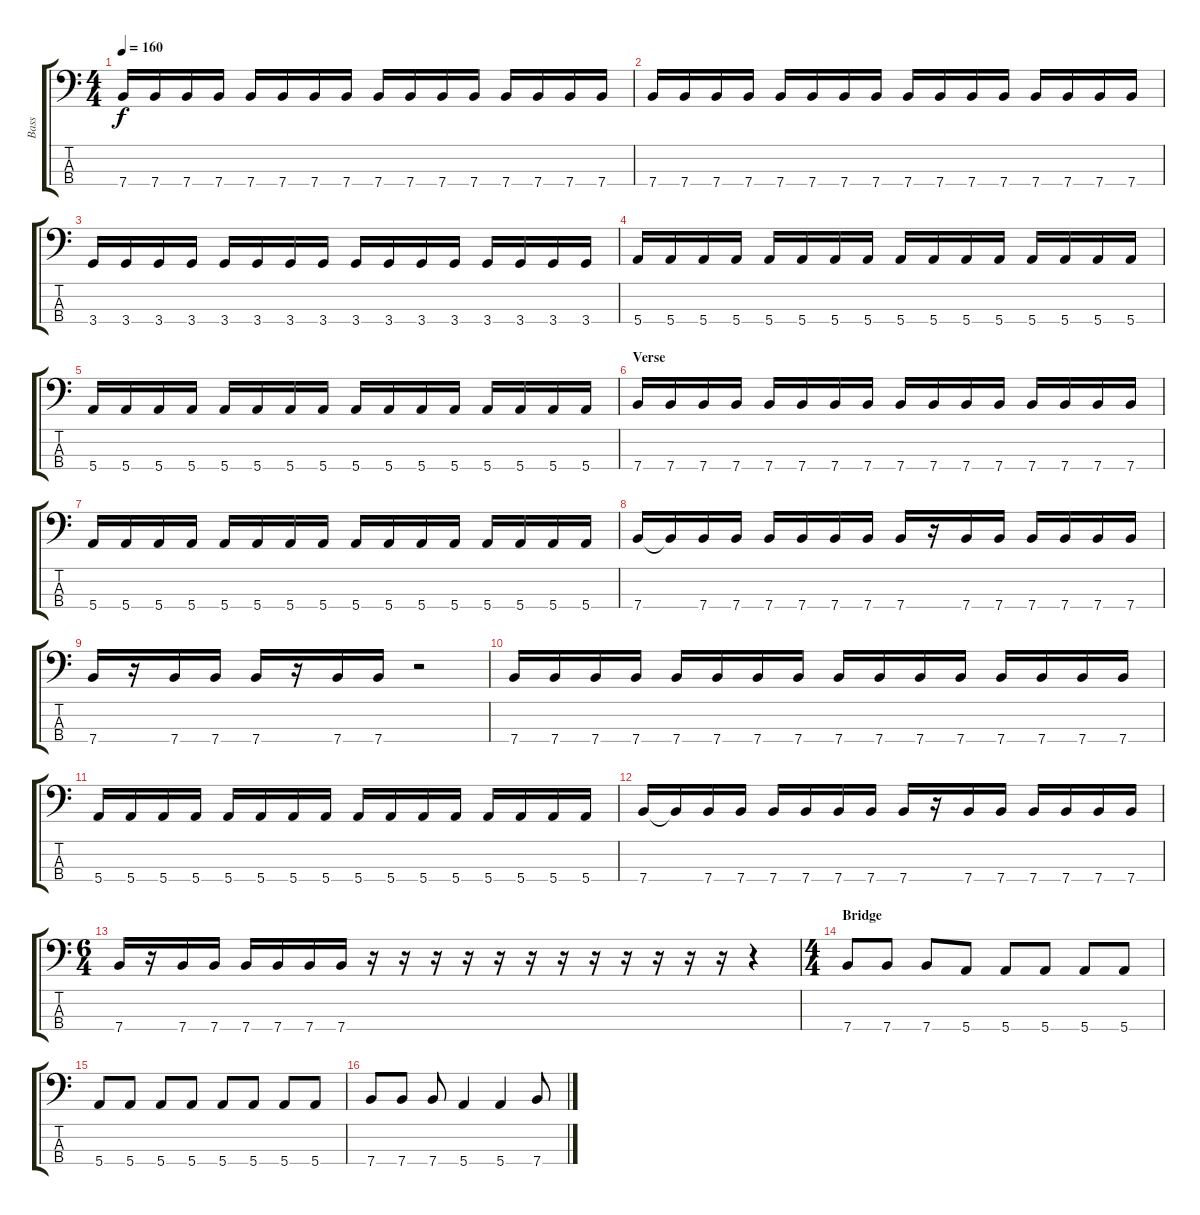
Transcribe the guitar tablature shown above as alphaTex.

\track ("Bass" "Bass") {instrument electricbassfinger}
\staff {score tabs}
\tuning (G2 D2 A1 E1) {hide}
\ts (4 4)
\tempo 160
\clef f4
\ks c
7.4.16{dy f} 7.4.16 7.4.16 7.4.16 7.4.16 7.4.16 7.4.16 7.4.16 7.4.16 7.4.16 7.4.16 7.4.16 7.4.16 7.4.16 7.4.16 7.4.16 |
7.4.16 7.4.16 7.4.16 7.4.16 7.4.16 7.4.16 7.4.16 7.4.16 7.4.16 7.4.16 7.4.16 7.4.16 7.4.16 7.4.16 7.4.16 7.4.16 |
3.4.16 3.4.16 3.4.16 3.4.16 3.4.16 3.4.16 3.4.16 3.4.16 3.4.16 3.4.16 3.4.16 3.4.16 3.4.16 3.4.16 3.4.16 3.4.16 |
5.4.16 5.4.16 5.4.16 5.4.16 5.4.16 5.4.16 5.4.16 5.4.16 5.4.16 5.4.16 5.4.16 5.4.16 5.4.16 5.4.16 5.4.16 5.4.16 |
5.4.16 5.4.16 5.4.16 5.4.16 5.4.16 5.4.16 5.4.16 5.4.16 5.4.16 5.4.16 5.4.16 5.4.16 5.4.16 5.4.16 5.4.16 5.4.16 |
\section ("" "Verse")
7.4.16 7.4.16 7.4.16 7.4.16 7.4.16 7.4.16 7.4.16 7.4.16 7.4.16 7.4.16 7.4.16 7.4.16 7.4.16 7.4.16 7.4.16 7.4.16 |
5.4.16 5.4.16 5.4.16 5.4.16 5.4.16 5.4.16 5.4.16 5.4.16 5.4.16 5.4.16 5.4.16 5.4.16 5.4.16 5.4.16 5.4.16 5.4.16 |
7.4.16 7.4{t}.16 7.4.16 7.4.16 7.4.16 7.4.16 7.4.16 7.4.16 7.4.16 r.16 7.4.16 7.4.16 7.4.16 7.4.16 7.4.16 7.4.16 |
7.4.16 r.16 7.4.16 7.4.16 7.4.16 r.16 7.4.16 7.4.16 r.2 |
7.4.16 7.4.16 7.4.16 7.4.16 7.4.16 7.4.16 7.4.16 7.4.16 7.4.16 7.4.16 7.4.16 7.4.16 7.4.16 7.4.16 7.4.16 7.4.16 |
5.4.16 5.4.16 5.4.16 5.4.16 5.4.16 5.4.16 5.4.16 5.4.16 5.4.16 5.4.16 5.4.16 5.4.16 5.4.16 5.4.16 5.4.16 5.4.16 |
7.4.16 7.4{t}.16 7.4.16 7.4.16 7.4.16 7.4.16 7.4.16 7.4.16 7.4.16 r.16 7.4.16 7.4.16 7.4.16 7.4.16 7.4.16 7.4.16 |
\ts (6 4)
7.4.16 r.16 7.4.16 7.4.16 7.4.16 7.4.16 7.4.16 7.4.16 r.16 r.16 r.16 r.16 r.16 r.16 r.16 r.16 r.16 r.16 r.16 r.16 r.4 |
\ts (4 4)
\section ("" "Bridge")
7.4.8 7.4.8 7.4.8 5.4.8 5.4.8 5.4.8 5.4.8 5.4.8 |
5.4.8 5.4.8 5.4.8 5.4.8 5.4.8 5.4.8 5.4.8 5.4.8 |
7.4.8 7.4.8 7.4.8 5.4.4 5.4.4 7.4.8
